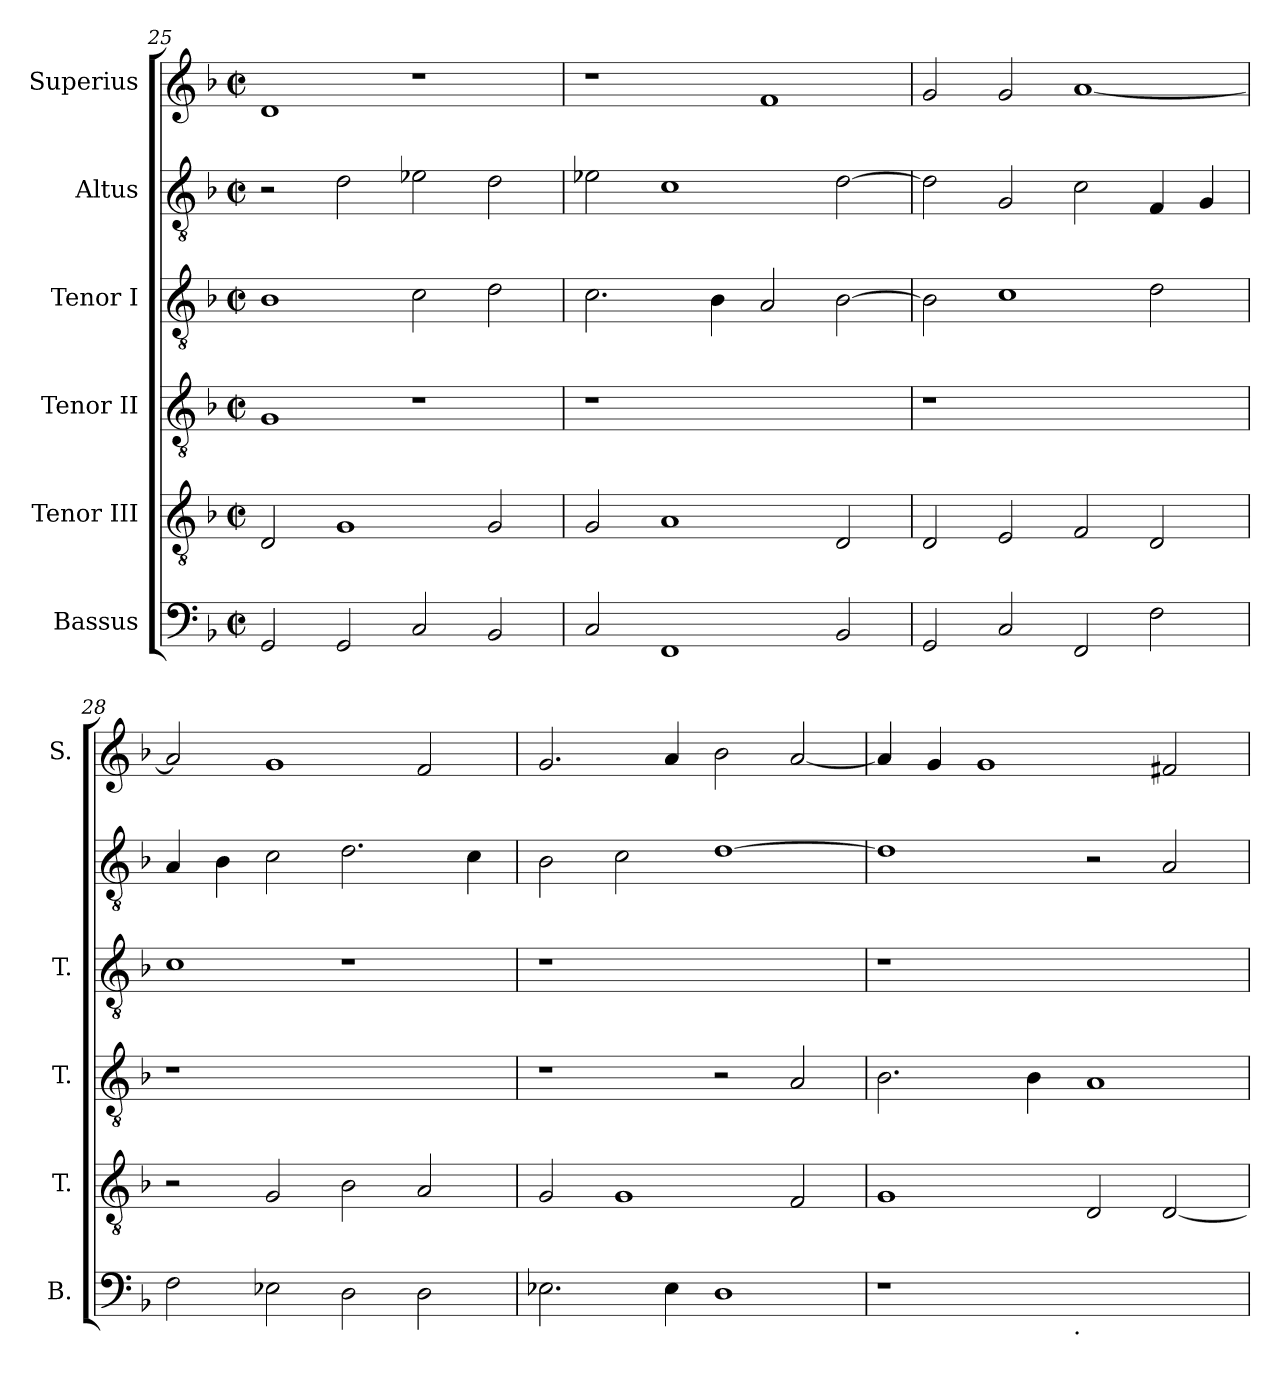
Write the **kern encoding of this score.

**kern	**kern	**kern	**kern	**kern	**kern
*part6	*part5	*part4	*part3	*part2	*part1
*staff6	*staff5	*staff4	*staff3	*staff2	*staff1
*I"Bassus	*I"Tenor III	*I"Tenor II	*I"Tenor I	*I"Altus	*I"Superius
*I'B.	*I'T.	*I'T.	*I'T.	*	*I'S.
!!LO:LB:g=z
*clefF4	*clefGv2	*clefGv2	*clefGv2	*clefGv2	*clefG2
*	*ITrd7c12	*ITrd7c12	*ITrd7c12	*ITrd7c12	*
*k[b-]	*k[b-]	*k[b-]	*k[b-]	*k[b-]	*k[b-]
*F:	*F:	*F:	*F:	*F:	*F:
*M2/2	*M2/2	*M2/2	*M2/2	*M2/2	*M2/2
*met(c|)	*met(c|)	*met(c|)	*met(c|)	*met(c|)	*met(c|)
=25	=25	=25	=25	=25	=25
2GGi/	2DDi/	1GGi	1BB-i	2r	1di
2GGi/	1GGi	.	.	2Di\	.
2Ci/	.	1r	2Ci\	2E-Xi\	1r
2BB-i/	2GGi/	.	2Di\	2Di\	.
=26	=26	=26	=26	=26	=26
!	!	!LO:N:vis=1	!	!	!
2Ci/	2GGi/	1r	2.Ci\	2E-Xi\	1r
1FFi	1AAi	.	.	1Ci	.
.	.	.	4BB-i\	.	.
.	.	1ryy	2AAi/	.	1fi
2BB-i/	2DDi/	.	[>2BB-i\	[>2Di\	.
=27	=27	=27	=27	=27	=27
!	!	!LO:N:vis=1	!	!	!
2GGi/	2DDi/	1r	2BB-i\]	2Di\]	2gi/
2Ci/	2EEi/	.	1Ci	2GGi/	2gi/
2FFi/	2FFi/	1ryy	.	2Ci\	[<1ai
2Fi\	2DDi/	.	2Di\	4FFi/	.
.	.	.	.	4GGi/	.
=28	=28	=28	=28	=28	=28
!	!	!LO:N:vis=1	!	!	!
2Fi\	2r	1r	1Ci	4AAi/	2ai/]
.	.	.	.	4BB-i\	.
2E-Xi\	2GGi/	.	.	2Ci\	1gi
2Di\	2BB-i\	1ryy	1r	2.Di\	.
2Di\	2AAi/	.	.	.	2fi/
.	.	.	.	4Ci\	.
!!LO:PB:g=z
=29	=29	=29	=29	=29	=29
!	!	!	!LO:N:vis=1	!	!
2.E-Xi\	2GGi/	1r	1r	2BB-i\	2.gi/
.	1GGi	.	.	2Ci\	.
4E-i\	.	.	.	.	4ai/
1Di	.	2r	1ryy	[>1Di	2b-i\
.	2FFi/	2AAi/	.	.	[<2ai/
=30	=30	=30	=30	=30	=30
!LO:N:vis=1	!	!	!LO:N:vis=1	!	!
*^	*	*	*	*	*
1r	2ryy	1GGi	2.BB-i\	1r	1Di]	4ai/]
.	.	.	.	.	.	4gi/
.	4...ryy	.	.	.	.	1gi
.	.	.	4BB-i\	.	.	.
!	!LO:TX:b:t=.	!	!	!	!	!
.	1ryy	.	.	.	.	.
1ryy	.	2DDi/	1AAi	1ryy	2r	.
.	.	[<2DDi/	.	.	2AAi/	2f#Xi/
.	32ryy	.	.	.	.	.
*v	*v	*	*	*	*	*
=	=	=	=	=	=
*-	*-	*-	*-	*-	*-
